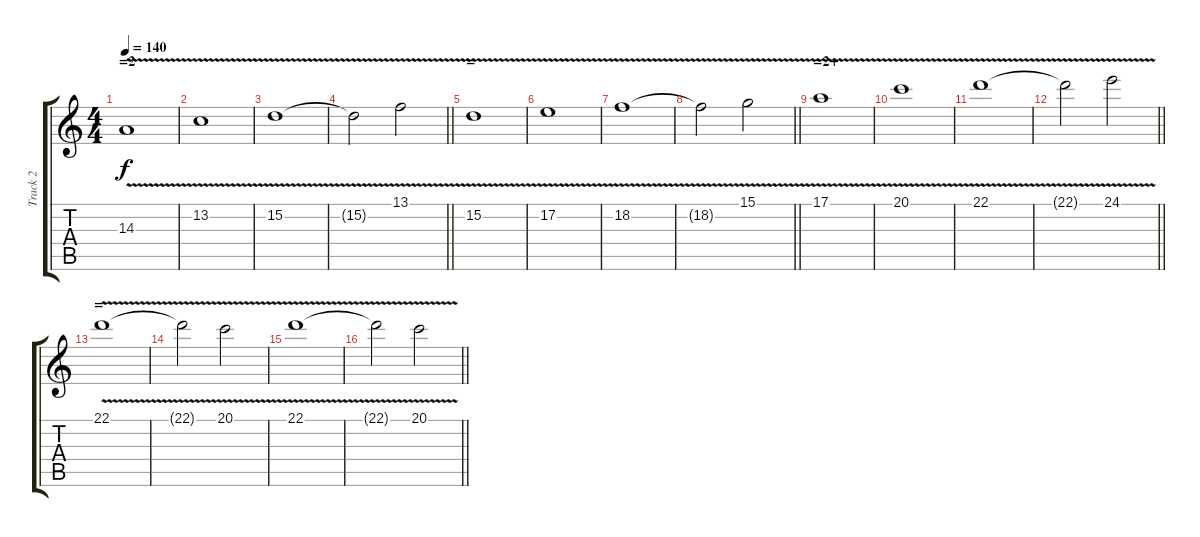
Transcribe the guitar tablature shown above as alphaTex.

\track ("Track 2" "Track 2") {instrument lead2sawtooth}
\staff {score tabs}
\tuning (E4 B3 G3 D3 A2 E2) {hide}
\ts (4 4)
\section ("" "=2")
\tempo 140
\clef g2
\ks c
14.3{v}.1{dy f} |
13.2{v}.1 |
15.2{v}.1 |
\barLineRight lightlight
15.2{t}.2 13.1{v}.2 |
\section ("" "=")
15.2{v}.1 |
17.2{v}.1 |
18.2{v}.1 |
\barLineRight lightlight
18.2{t}.2 15.1{v}.2 |
\section ("" "=2+")
17.1{v}.1 |
20.1{v}.1 |
22.1{v}.1 |
\barLineRight lightlight
22.1{t}.2 24.1{v}.2 |
\section ("" "=")
22.1{v}.1 |
22.1{t}.2 20.1{v}.2 |
22.1{v}.1 |
\barLineRight lightlight
22.1{t}.2 20.1{v}.2
